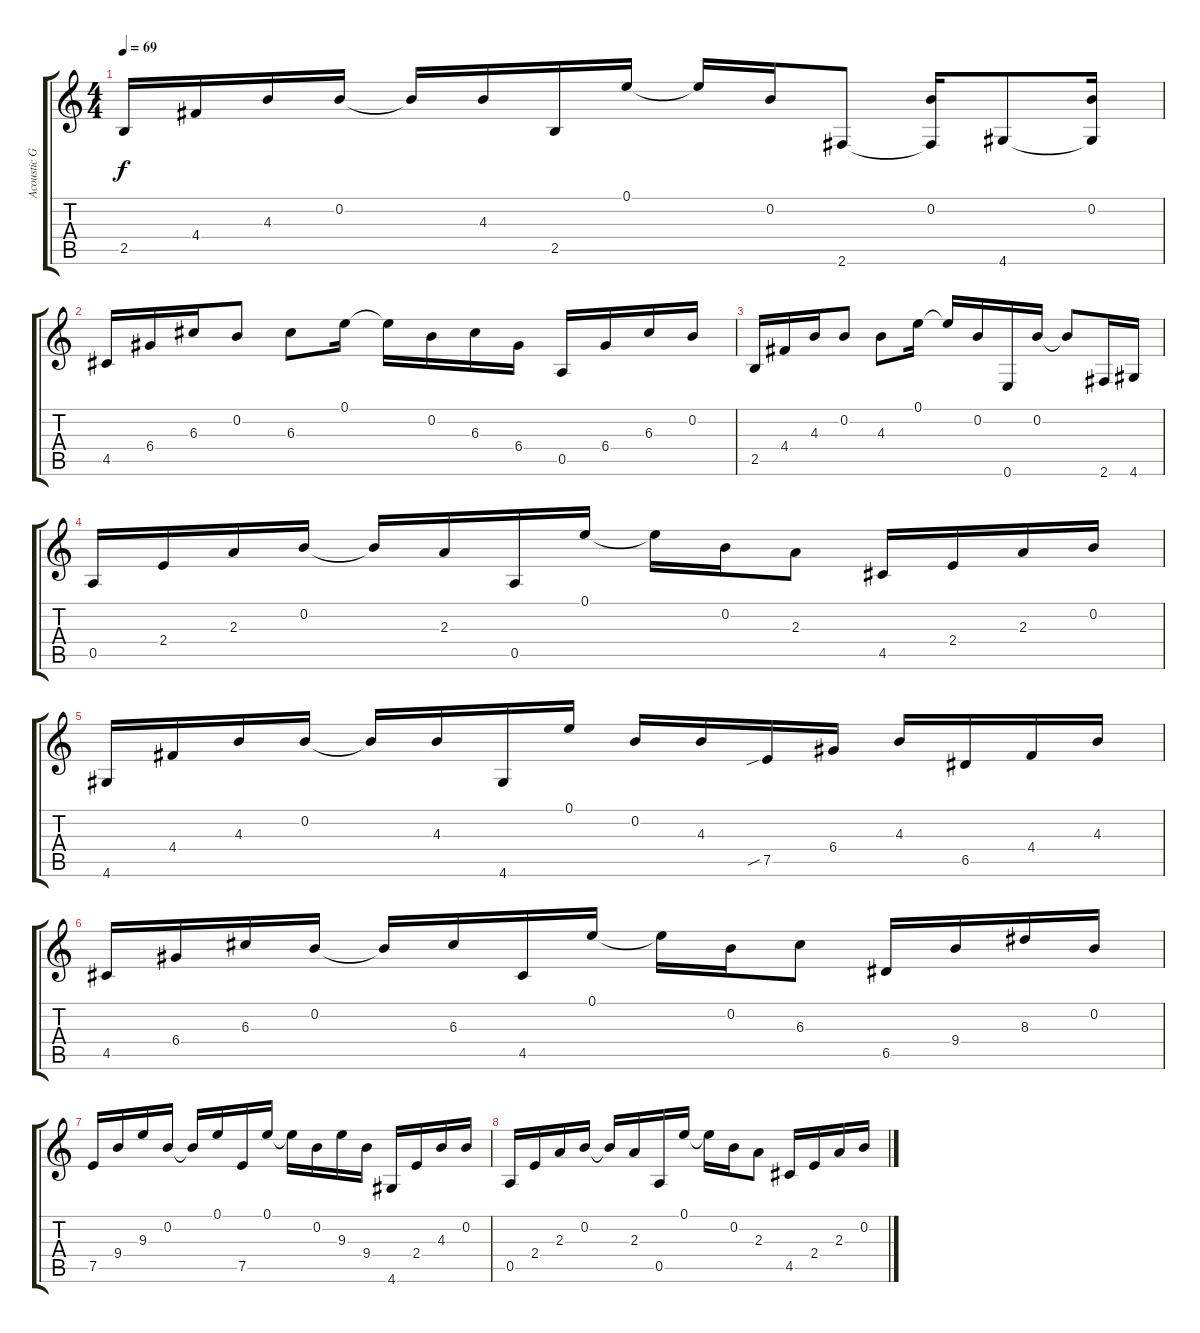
\track ("Acoustic Guitar" "Acoustic G") {instrument acousticguitarsteel}
\staff {score tabs}
\tuning (E4 B3 G3 D3 A2 E2) {hide}
\ts (4 4)
\tempo 69
\clef g2
\ks c
2.5.16{dy f} 4.4.16 4.3.16 0.2.16 0.2{t}.16 4.3.16 2.5.16 0.1.16 0.1{t}.16 0.2.16 2.6.8 (0.2 2.6{t}).16 4.6.8 (0.2 4.6{t}).16 |
4.5.16 6.4.16 6.3.16 0.2.8 6.3.8 0.1.16 0.1{t}.16 0.2.16 6.3.16 6.4.16 0.5.16 6.4.16 6.3.16 0.2.16 |
2.5.16 4.4.16 4.3.16 0.2.8 4.3.8 0.1.16 0.1{t}.16 0.2.16 0.6.16 0.2.16 0.2{t}.8 2.6.16 4.6.16 |
0.5.16 2.4.16 2.3.16 0.2.16 0.2{t}.16 2.3.16 0.5.16 0.1.16 0.1{t}.16 0.2.16 2.3.8 4.5.16 2.4.16 2.3.16 0.2.16 |
4.6.16 4.4.16 4.3.16 0.2.16 0.2{t}.16 4.3.16 4.6.16 0.1.16 0.2.16 4.3.16 7.5{sib}.16 6.4.16 4.3.16 6.5.16 4.4.16 4.3.16 |
4.5.16 6.4.16 6.3.16 0.2.16 0.2{t}.16 6.3.16 4.5.16 0.1.16 0.1{t}.16 0.2.16 6.3.8 6.5.16 9.4.16 8.3.16 0.2.16 |
7.5.16 9.4.16 9.3.16 0.2.16 0.2{t}.16 0.1.16 7.5.16 0.1.16 0.1{t}.16 0.2.16 9.3.16 9.4.16 4.6.16 2.4.16 4.3.16 0.2.16 |
0.5.16 2.4.16 2.3.16 0.2.16 0.2{t}.16 2.3.16 0.5.16 0.1.16 0.1{t}.16 0.2.16 2.3.8 4.5.16 2.4.16 2.3.16 0.2.16
